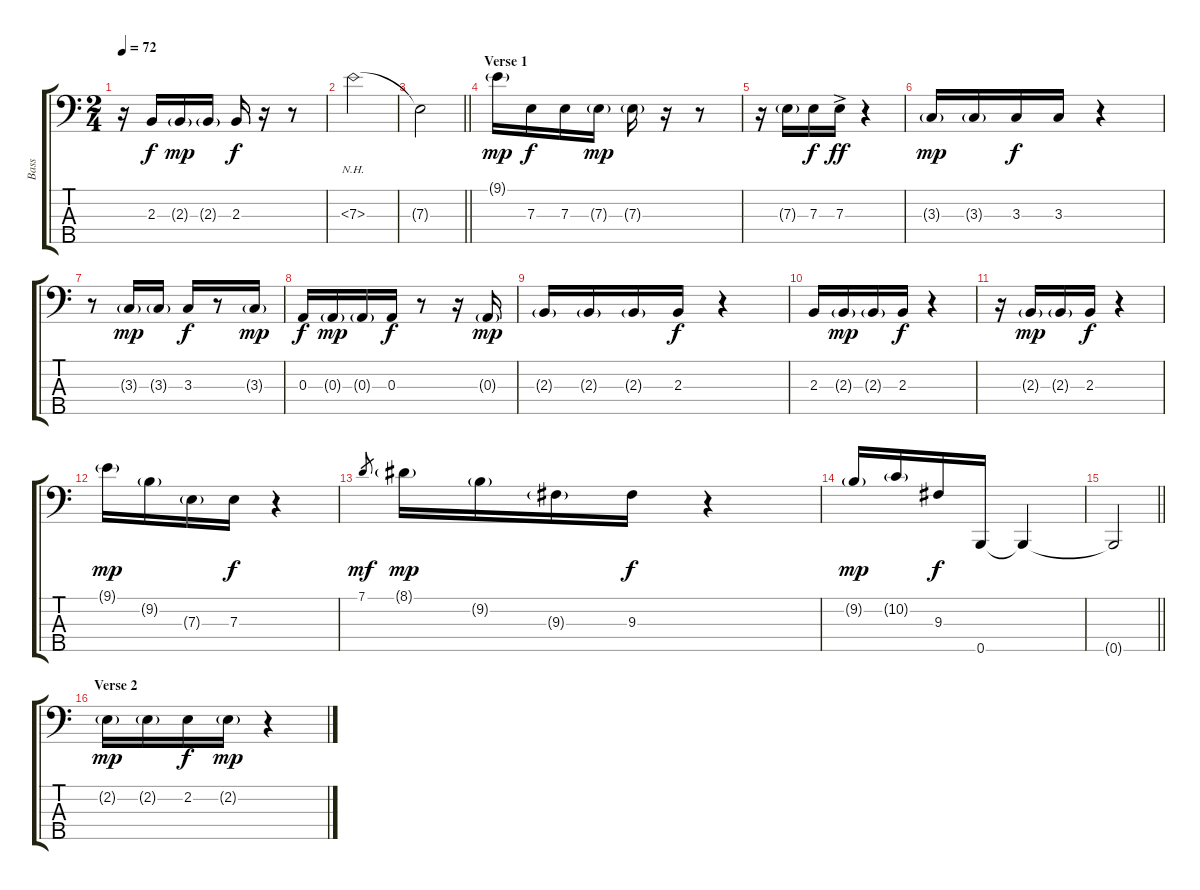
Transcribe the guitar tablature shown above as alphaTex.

\track ("Bass" "Bass") {instrument electricbassfinger}
\staff {score tabs}
\tuning (G2 D2 A1 E1 B0) {hide}
\ts (2 4)
\tempo 72
\clef f4
\ks c
r.16{dy f} 2.3.16 2.3{g}.16{dy mp} 2.3{g}.16 2.3.16{dy f} r.16 r.8 |
7.3{nh}.2 |
\barLineRight lightlight
7.3{t}.2 |
\section ("" "Verse 1")
9.1{g}.16{dy mp} 7.3.16{dy f} 7.3.16 7.3{g}.16{dy mp} 7.3{g}.16 r.16 r.8 |
r.16 7.3{g}.16 7.3.16{dy f} 7.3{ac}.16{dy ff} r.4 |
3.3{g}.16{dy mp} 3.3{g}.16 3.3.16{dy f} 3.3.16 r.4 |
r.8 3.3{g}.16{dy mp} 3.3{g}.16 3.3.16{dy f} r.8 3.3{g}.16{dy mp} |
0.3.16{dy f} 0.3{g}.16{dy mp} 0.3{g}.16 0.3.16{dy f} r.8 r.16 0.3{g}.16{dy mp} |
2.3{g}.16 2.3{g}.16 2.3{g}.16 2.3.16{dy f} r.4 |
2.3.16 2.3{g}.16{dy mp} 2.3{g}.16 2.3.16{dy f} r.4 |
r.16 2.3{g}.16{dy mp} 2.3{g}.16 2.3.16{dy f} r.4 |
9.1{g}.16{dy mp} 9.2{g}.16 7.3{g}.16 7.3.16{dy f} r.4 |
7.1.8{gr dy mf} 8.1{g}.16{dy mp} 9.2{g}.16 9.3{g}.16 9.3.16{dy f} r.4 |
9.2{g}.16{dy mp} 10.2{g}.16 9.3.16{dy f} 0.5.16 0.5{t}.4 |
\barLineRight lightlight
0.5{t}.2 |
\section ("" "Verse 2")
2.2{g}.16{dy mp} 2.2{g}.16 2.2.16{dy f} 2.2{g}.16{dy mp} r.4
